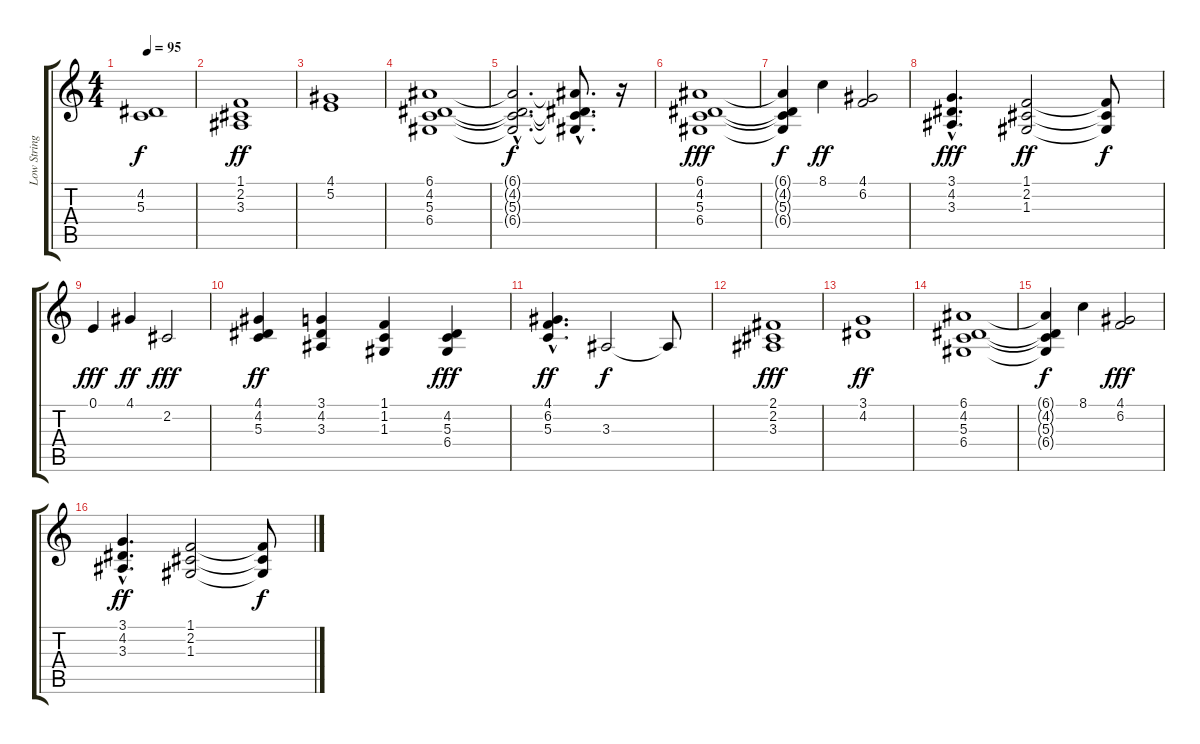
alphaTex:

\track ("Low Strings" "Low String") {instrument stringensemble2}
\staff {score tabs}
\tuning (E4 B3 G3 D3 A2 E2) {hide}
\ts (4 4)
\tempo 95
\clef g2
\ks c
(4.2{t} 5.3{t}).1{dy f} |
(1.1 2.2 3.3).1{dy ff} |
(4.1 5.2).1 |
(6.1 4.2 5.3 6.4).1 |
(6.1{hac t} 4.2{hac t} 5.3{hac t} 6.4{hac t}).2{d dy f} (6.1{hac t} 4.2{hac t} 5.3{hac t} 6.4{hac t}).8{d} r.16 |
(6.1 4.2 5.3 6.4).1{dy fff} |
(6.1{t} 4.2{t} 5.3{t} 6.4{t}).4{dy f} 8.1.4{dy ff} (4.1 6.2).2 |
(3.1{hac} 4.2{hac} 3.3{hac}).4{d dy fff} (1.1 2.2 1.3).2{dy ff} (1.1{t} 2.2{t} 1.3{t}).8{dy f} |
0.1.4{dy fff} 4.1.4{dy ff} 2.2.2{dy fff} |
(4.1 4.2 5.3).4{dy ff} (3.1 4.2 3.3).4 (1.1 1.2 1.3).4 (4.2 5.3 6.4).4{dy fff} |
(4.1 6.2 5.3{hac}).4{d dy ff} 3.3.2{dy f} 3.3{t}.8 |
(2.1 2.2 3.3).1{dy fff} |
(3.1 4.2).1{dy ff} |
(6.1 4.2 5.3 6.4).1 |
(6.1{t} 4.2{t} 5.3{t} 6.4{t}).4{dy f} 8.1.4 (4.1 6.2).2{dy fff} |
(3.1{hac} 4.2{hac} 3.3{hac}).4{d dy ff} (1.1 2.2 1.3).2 (1.1{t} 2.2{t} 1.3{t}).8{dy f}
